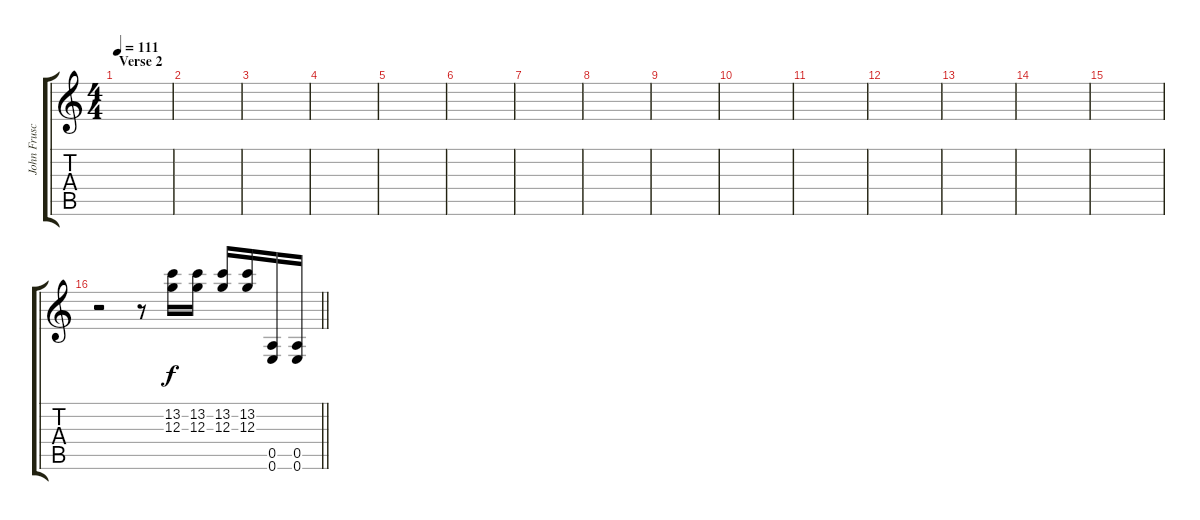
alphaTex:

\track ("John Frusciante | Gtr. 3" "John Frusc") {instrument overdrivenguitar}
\staff {score tabs}
\tuning (E4 B3 G3 D3 A2 E2) {hide}
\ts (4 4)
\section ("" "Verse 2")
\tempo 111
\clef g2
\ks c
|
|
|
|
|
|
|
|
|
|
|
|
|
|
|
\barLineRight lightlight
r.2 r.8 (13.2 12.3).16 (13.2 12.3).16 (13.2 12.3).16 (13.2 12.3).16 (0.5 0.6).16 (0.5 0.6).16
